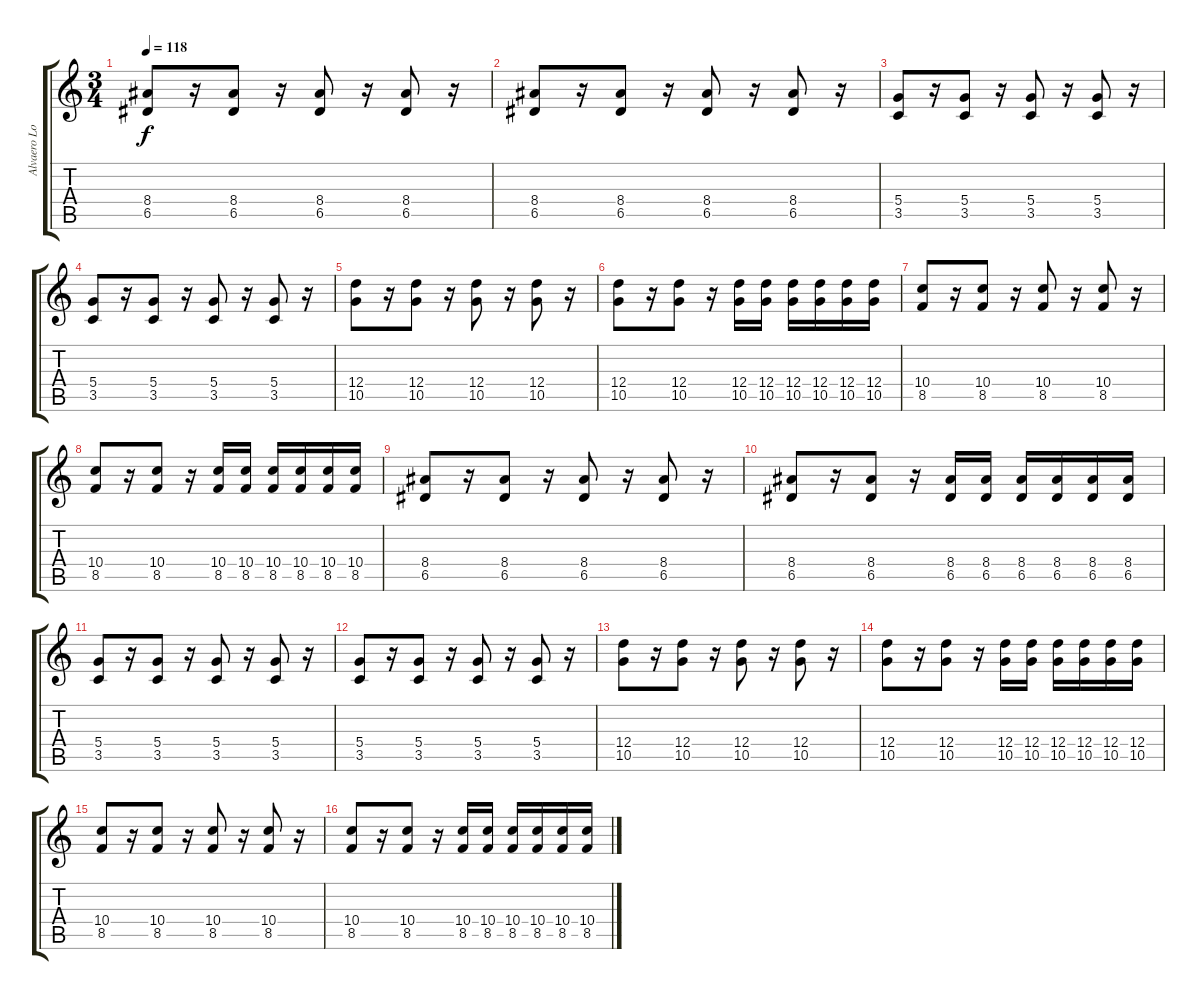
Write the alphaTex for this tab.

\track ("Alvaero Lopez" "Alvaero Lo") {instrument acousticguitarsteel}
\staff {score tabs}
\tuning (E4 B3 G3 D3 A2 E2) {hide}
\ts (3 4)
\tempo 118
\clef g2
\ks c
(8.4 6.5).8{dy f} r.16 (8.4 6.5).8 r.16 (8.4 6.5).8 r.16 (8.4 6.5).8 r.16 |
(8.4 6.5).8 r.16 (8.4 6.5).8 r.16 (8.4 6.5).8 r.16 (8.4 6.5).8 r.16 |
(5.4 3.5).8 r.16 (5.4 3.5).8 r.16 (5.4 3.5).8 r.16 (5.4 3.5).8 r.16 |
(5.4 3.5).8 r.16 (5.4 3.5).8 r.16 (5.4 3.5).8 r.16 (5.4 3.5).8 r.16 |
(12.4 10.5).8 r.16 (12.4 10.5).8 r.16 (12.4 10.5).8 r.16 (12.4 10.5).8 r.16 |
(12.4 10.5).8 r.16 (12.4 10.5).8 r.16 (12.4 10.5).16 (12.4 10.5).16 (12.4 10.5).16 (12.4 10.5).16 (12.4 10.5).16 (12.4 10.5).16 |
(10.4 8.5).8 r.16 (10.4 8.5).8 r.16 (10.4 8.5).8 r.16 (10.4 8.5).8 r.16 |
(10.4 8.5).8 r.16 (10.4 8.5).8 r.16 (10.4 8.5).16 (10.4 8.5).16 (10.4 8.5).16 (10.4 8.5).16 (10.4 8.5).16 (10.4 8.5).16 |
(8.4 6.5).8 r.16 (8.4 6.5).8 r.16 (8.4 6.5).8 r.16 (8.4 6.5).8 r.16 |
(8.4 6.5).8 r.16 (8.4 6.5).8 r.16 (8.4 6.5).16 (8.4 6.5).16 (8.4 6.5).16 (8.4 6.5).16 (8.4 6.5).16 (8.4 6.5).16 |
(5.4 3.5).8 r.16 (5.4 3.5).8 r.16 (5.4 3.5).8 r.16 (5.4 3.5).8 r.16 |
(5.4 3.5).8 r.16 (5.4 3.5).8 r.16 (5.4 3.5).8 r.16 (5.4 3.5).8 r.16 |
(12.4 10.5).8 r.16 (12.4 10.5).8 r.16 (12.4 10.5).8 r.16 (12.4 10.5).8 r.16 |
(12.4 10.5).8 r.16 (12.4 10.5).8 r.16 (12.4 10.5).16 (12.4 10.5).16 (12.4 10.5).16 (12.4 10.5).16 (12.4 10.5).16 (12.4 10.5).16 |
(10.4 8.5).8 r.16 (10.4 8.5).8 r.16 (10.4 8.5).8 r.16 (10.4 8.5).8 r.16 |
(10.4 8.5).8 r.16 (10.4 8.5).8 r.16 (10.4 8.5).16 (10.4 8.5).16 (10.4 8.5).16 (10.4 8.5).16 (10.4 8.5).16 (10.4 8.5).16
